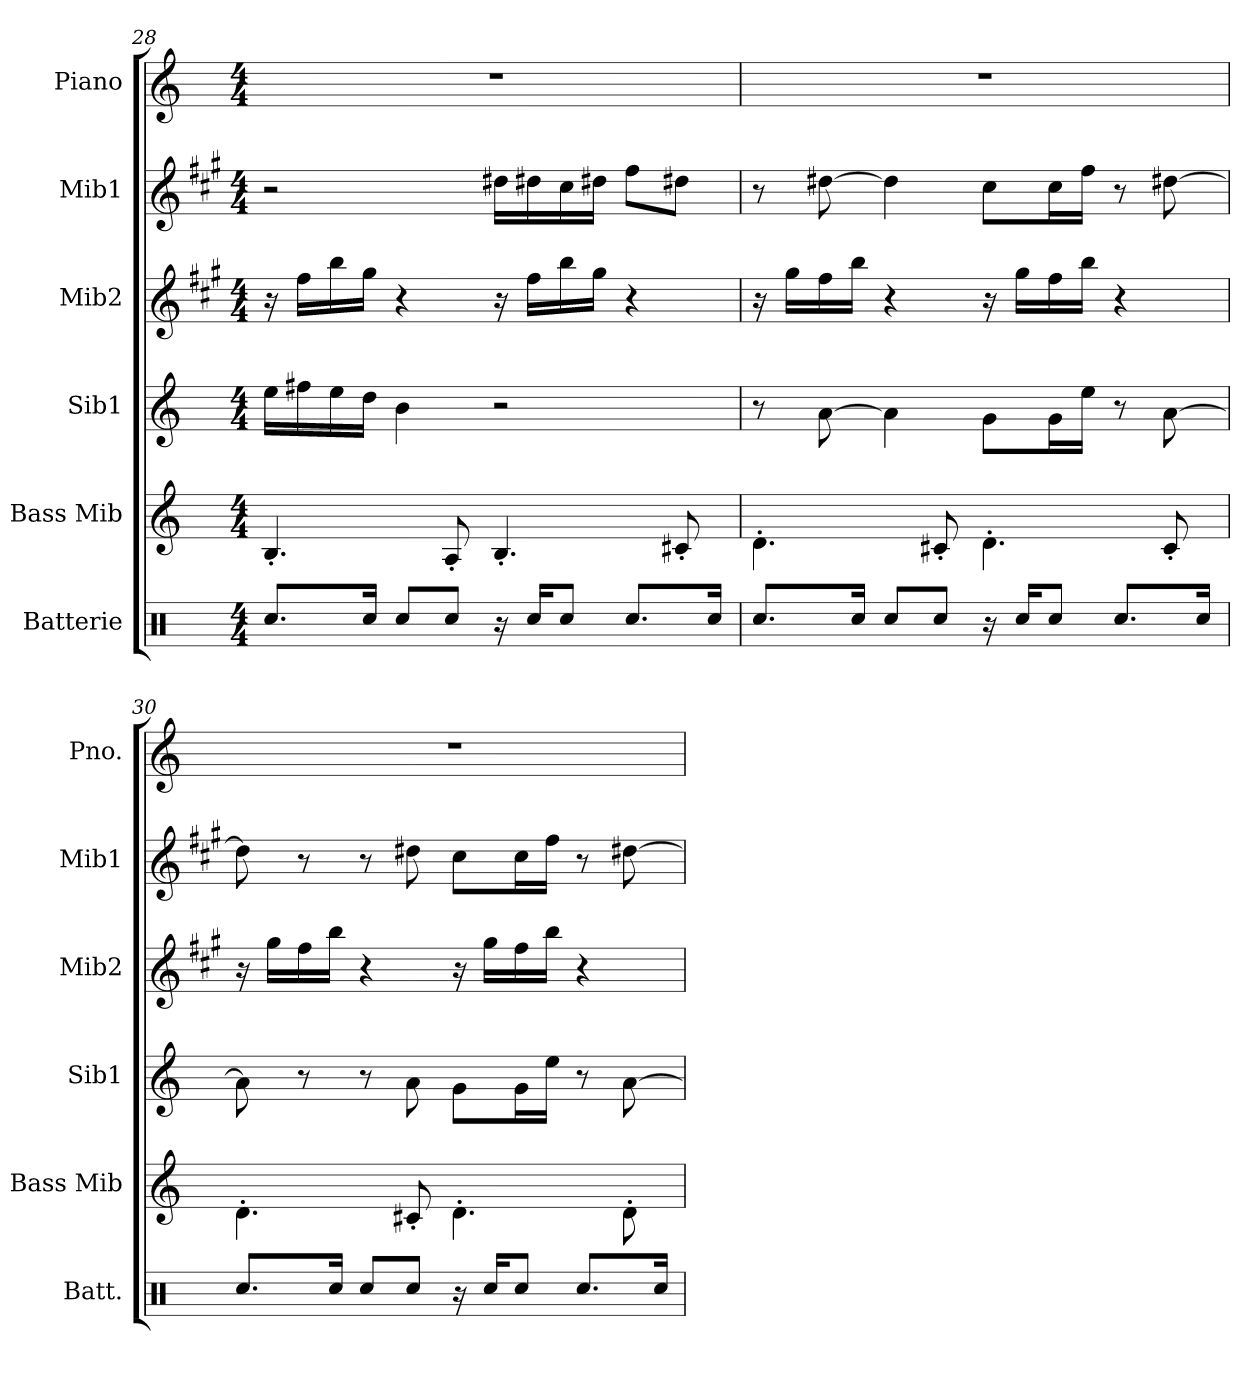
**kern	**kern	**kern	**kern	**kern	**kern
*part6	*part5	*part4	*part3	*part2	*part1
*staff6	*staff5	*staff4	*staff3	*staff2	*staff1
*I"Batterie	*I"Bass Mib	*I"Sib1	*I"Mib2	*I"Mib1	*I"Piano
*I'Batt.	*I'Bass Mib	*I'Sib1	*I'Mib2	*I'Mib1	*I'Pno.
!!LO:LB:g=z
*clefX	*clefG2	*clefG2	*clefG2	*clefG2	*clefG2
*	*ITrd12c21	*ITrd8c14	*ITrd5c9	*ITrd5c9	*
*k[]	*k[]	*k[]	*k[]	*k[]	*k[]
*M4/4	*M4/4	*M4/4	*M4/4	*M4/4	*M4/4
=28	=28	=28	=28	=28	=28
8.Rcc/L	4.BB'/	16e\LL	16r	2r	1r
.	.	16f#X\	16a\LL	.	.
.	.	16e\	16dd\	.	.
16Rcc/Jk	.	16d\JJ	16b\JJ	.	.
8Rcc/L	.	4B\	4r	.	.
8Rcc/J	8AA'/	.	.	.	.
16r	4.BB'/	2r	16r	16f#X\LL	.
16Rcc/KL	.	.	16a\LL	16f#X\	.
8Rcc/J	.	.	16dd\	16e\	.
.	.	.	16b\JJ	16f#X\JJ	.
8.Rcc/L	.	.	4r	8a\L	.
.	8C#X'/	.	.	8f#X\J	.
16Rcc/Jk	.	.	.	.	.
=29	=29	=29	=29	=29	=29
8.Rcc/L	4.D'\	8r	16r	8r	1r
.	.	.	16b\LL	.	.
.	.	[8A\	16a\	[8f#X\	.
16Rcc/Jk	.	.	16dd\JJ	.	.
8Rcc/L	.	4A\]	4r	4f#\]	.
8Rcc/J	8C#X'/	.	.	.	.
16r	4.D'\	8G\L	16r	8e\L	.
16Rcc/KL	.	.	16b\LL	.	.
8Rcc/J	.	16G\L	16a\	16e\L	.
.	.	16e\JJ	16dd\JJ	16a\JJ	.
8.Rcc/L	.	8r	4r	8r	.
.	8C#'/	[8A\	.	[8f#X\	.
16Rcc/Jk	.	.	.	.	.
=30	=30	=30	=30	=30	=30
8.Rcc/L	4.D'\	8A\]	16r	8f#\]	1r
.	.	.	16b\LL	.	.
.	.	8r	16a\	8r	.
16Rcc/Jk	.	.	16dd\JJ	.	.
8Rcc/L	.	8r	4r	8r	.
8Rcc/J	8C#X'/	8A\	.	8f#X\	.
16r	4.D'\	8G\L	16r	8e\L	.
16Rcc/KL	.	.	16b\LL	.	.
8Rcc/J	.	16G\L	16a\	16e\L	.
.	.	16e\JJ	16dd\JJ	16a\JJ	.
8.Rcc/L	.	8r	4r	8r	.
.	8D'\	[8A\	.	[8f#X\	.
16Rcc/Jk	.	.	.	.	.
=	=	=	=	=	=
*-	*-	*-	*-	*-	*-
